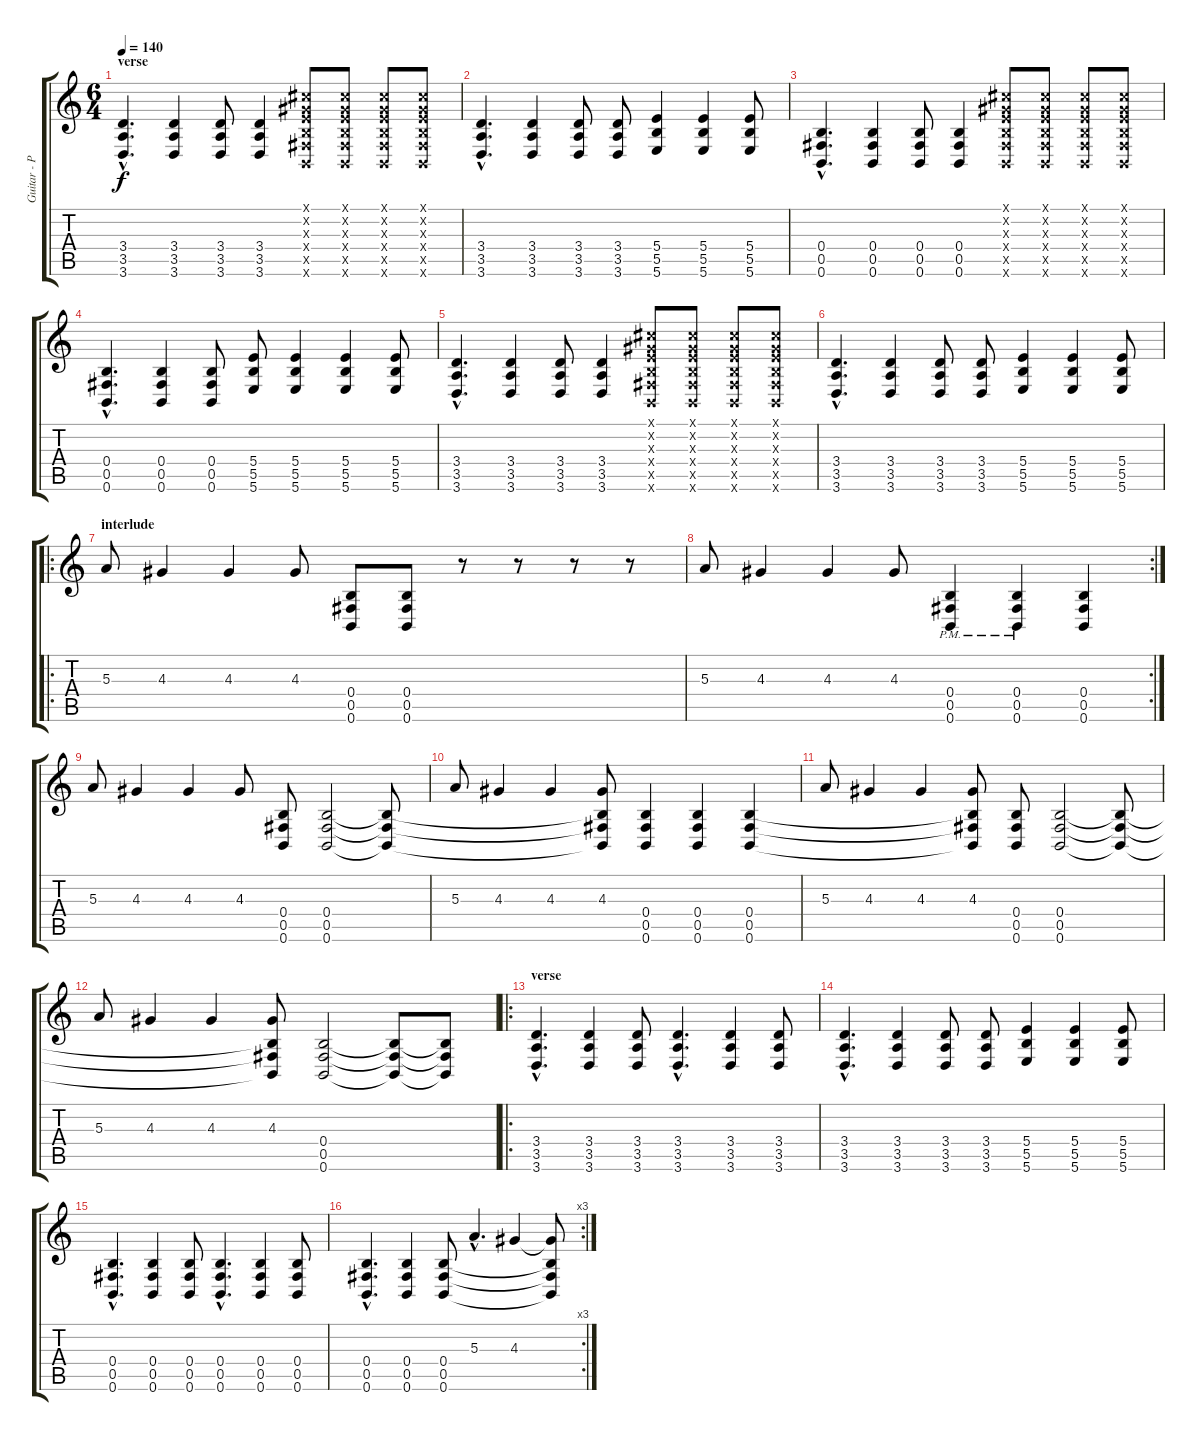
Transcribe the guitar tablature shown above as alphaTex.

\track ("Guitar - Pete" "Guitar - P") {instrument distortionguitar}
\staff {score tabs}
\tuning (Db4 Ab3 E3 B2 Gb2 B1) {hide}
\ts (6 4)
\section ("" "verse")
\tempo 140
\clef g2
\ks c
(3.4{hac} 3.5{hac} 3.6{hac}).4{d dy f} (3.4 3.5 3.6).4 (3.4 3.5 3.6).8 (3.4 3.5 3.6).4 (0.1{x} 0.2{x} 0.3{x} 0.4{x} 0.5{x} 0.6{x}).8 (0.1{x} 0.2{x} 0.3{x} 0.4{x} 0.5{x} 0.6{x}).8 (0.1{x} 0.2{x} 0.3{x} 0.4{x} 0.5{x} 0.6{x}).8 (0.1{x} 0.2{x} 0.3{x} 0.4{x} 0.5{x} 0.6{x}).8 |
(3.4{hac} 3.5{hac} 3.6{hac}).4{d} (3.4 3.5 3.6).4 (3.4 3.5 3.6).8 (3.4 3.5 3.6).8 (5.4 5.5 5.6).4 (5.4 5.5 5.6).4 (5.4 5.5 5.6).8 |
(0.4{hac} 0.5{hac} 0.6{hac}).4{d} (0.4 0.5 0.6).4 (0.4 0.5 0.6).8 (0.4 0.5 0.6).4 (0.1{x} 0.2{x} 0.3{x} 0.4{x} 0.5{x} 0.6{x}).8 (0.1{x} 0.2{x} 0.3{x} 0.4{x} 0.5{x} 0.6{x}).8 (0.1{x} 0.2{x} 0.3{x} 0.4{x} 0.5{x} 0.6{x}).8 (0.1{x} 0.2{x} 0.3{x} 0.4{x} 0.5{x} 0.6{x}).8 |
(0.4{hac} 0.5{hac} 0.6{hac}).4{d} (0.4 0.5 0.6).4 (0.4 0.5 0.6).8 (5.4 5.5 5.6).8 (5.4 5.5 5.6).4 (5.4 5.5 5.6).4 (5.4 5.5 5.6).8 |
(3.4{hac} 3.5{hac} 3.6{hac}).4{d} (3.4 3.5 3.6).4 (3.4 3.5 3.6).8 (3.4 3.5 3.6).4 (0.1{x} 0.2{x} 0.3{x} 0.4{x} 0.5{x} 0.6{x}).8 (0.1{x} 0.2{x} 0.3{x} 0.4{x} 0.5{x} 0.6{x}).8 (0.1{x} 0.2{x} 0.3{x} 0.4{x} 0.5{x} 0.6{x}).8 (0.1{x} 0.2{x} 0.3{x} 0.4{x} 0.5{x} 0.6{x}).8 |
(3.4{hac} 3.5{hac} 3.6{hac}).4{d} (3.4 3.5 3.6).4 (3.4 3.5 3.6).8 (3.4 3.5 3.6).8 (5.4 5.5 5.6).4 (5.4 5.5 5.6).4 (5.4 5.5 5.6).8 |
\ro
\section ("" "interlude")
5.3.8 4.3.4 4.3.4 4.3.8 (0.4 0.5 0.6).8 (0.4 0.5 0.6).8 r.8 r.8 r.8 r.8 |
\rc 2
5.3.8 4.3.4 4.3.4 4.3.8 (0.4{pm} 0.5{pm} 0.6{pm}).4 (0.4{pm} 0.5{pm} 0.6{pm}).4 (0.4 0.5 0.6).4 |
5.3.8 4.3.4 4.3.4 4.3.8 (0.4 0.5 0.6).8 (0.4 0.5 0.6).2 (0.4{t} 0.5{t} 0.6{t}).8 |
5.3.8 4.3.4 4.3.4 (4.3 0.4{t} 0.5{t} 0.6{t}).8 (0.4 0.5 0.6).4 (0.4 0.5 0.6).4 (0.4 0.5 0.6).4 |
5.3.8 4.3.4 4.3.4 (4.3 0.4{t} 0.5{t} 0.6{t}).8 (0.4 0.5 0.6).8 (0.4 0.5 0.6).2 (0.4{t} 0.5{t} 0.6{t}).8 |
5.3.8 4.3.4 4.3.4 (4.3 0.4{t} 0.5{t} 0.6{t}).8 (0.4 0.5 0.6).2 (0.4{t} 0.5{t} 0.6{t}).8 (0.4{t} 0.5{t} 0.6{t}).8 |
\ro
\section ("" "verse")
(3.4{hac} 3.5{hac} 3.6{hac}).4{d} (3.4 3.5 3.6).4 (3.4 3.5 3.6).8 (3.4{hac} 3.5{hac} 3.6{hac}).4{d} (3.4 3.5 3.6).4 (3.4 3.5 3.6).8 |
(3.4{hac} 3.5{hac} 3.6{hac}).4{d} (3.4 3.5 3.6).4 (3.4 3.5 3.6).8 (3.4 3.5 3.6).8 (5.4 5.5 5.6).4 (5.4 5.5 5.6).4 (5.4 5.5 5.6).8 |
(0.4{hac} 0.5{hac} 0.6{hac}).4{d} (0.4 0.5 0.6).4 (0.4 0.5 0.6).8 (0.4{hac} 0.5{hac} 0.6{hac}).4{d} (0.4 0.5 0.6).4 (0.4 0.5 0.6).8 |
\rc 3
(0.4{hac} 0.5{hac} 0.6{hac}).4{d} (0.4 0.5 0.6).4 (0.4 0.5 0.6).8 5.3{hac}.4{d} 4.3.4 (4.3{t} 0.4{t} 0.5{t} 0.6{t}).8
